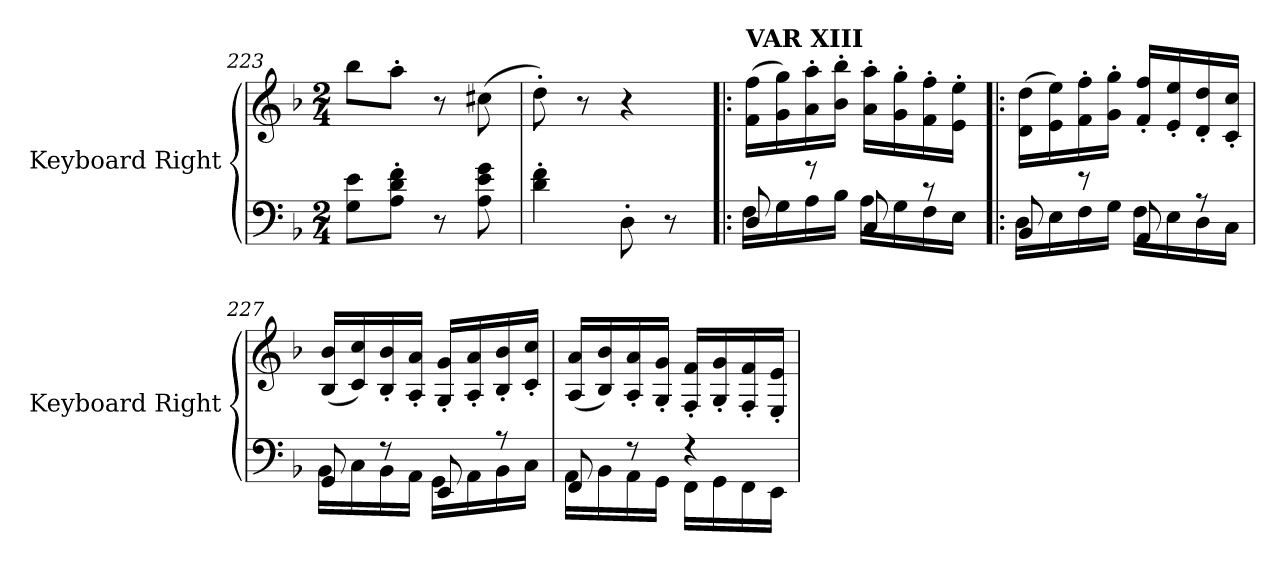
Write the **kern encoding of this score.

**kern	**kern
*part1	*part1
*staff2	*staff1
*I"Keyboard Right	*
*I'Keyboard Right	*
*clefF4	*clefG2
*k[b-]	*k[b-]
*d:	*d:
*M2/4	*M2/4
=223	=223
8G\ 8e\L	8bb-\L
8A\' 8d\' 8f\'J	8aa'\J
8r	8r
8A\ 8e\ 8g\	(>8cc#X\
=224	=224
4d\' 4f\'	8dd'\)
.	8r
8D'\	4r
8r	.
=225|!:	=225|!:
*^	*
!	!	!LO:TX:a:B:t=VAR XIII
8D/	16F\LL	(>16f\ 16ff\LL
.	16G\	16g\ 16gg\)
8r	16A\	16a\' 16aa\'
.	16B-\JJ	16b-\' 16bb-\'JJ
8C/	16A\LL	16a\' 16aa\'LL
.	16G\	16g\' 16gg\'
8r	16F\	16f\' 16ff\'
.	16E\JJ	16e\' 16ee\'JJ
!!LO:LB:g=z
=226	=226	=226
8BB-/	16D\LL	(>16d\ 16dd\LL
.	16E\	16e\ 16ee\)
8r	16F\	16f\' 16ff\'
.	16G\JJ	16g\' 16gg\'JJ
8AA/	16F\LL	16f/' 16ff/'LL
.	16E\	16e/' 16ee/'
8r	16D\	16d/' 16dd/'
.	16C\JJ	16c/' 16cc/'JJ
=227	=227	=227
8GG/	16BB-\LL	(<16B-/ 16b-/LL
.	16C\	16c/ 16cc/)
8r	16BB-\	16B-/' 16b-/'
.	16AA\JJ	16A/' 16a/'JJ
8EE/	16GG\LL	16G/' 16g/'LL
.	16AA\	16A/' 16a/'
8r	16BB-\	16B-/' 16b-/'
.	16C\JJ	16c/' 16cc/'JJ
=228	=228	=228
8FF/	16AA\LL	(<16A/ 16a/LL
.	16BB-\	16B-/ 16b-/)
8r	16AA\	16A/' 16a/'
.	16GG\JJ	16G/' 16g/'JJ
4r	16FF\LL	16F/' 16f/'LL
.	16GG\	16G/' 16g/'
.	16FF\	16F/' 16f/'
.	16EE\JJ	16E/' 16e/'JJ
*v	*v	*
=	=
*-	*-
